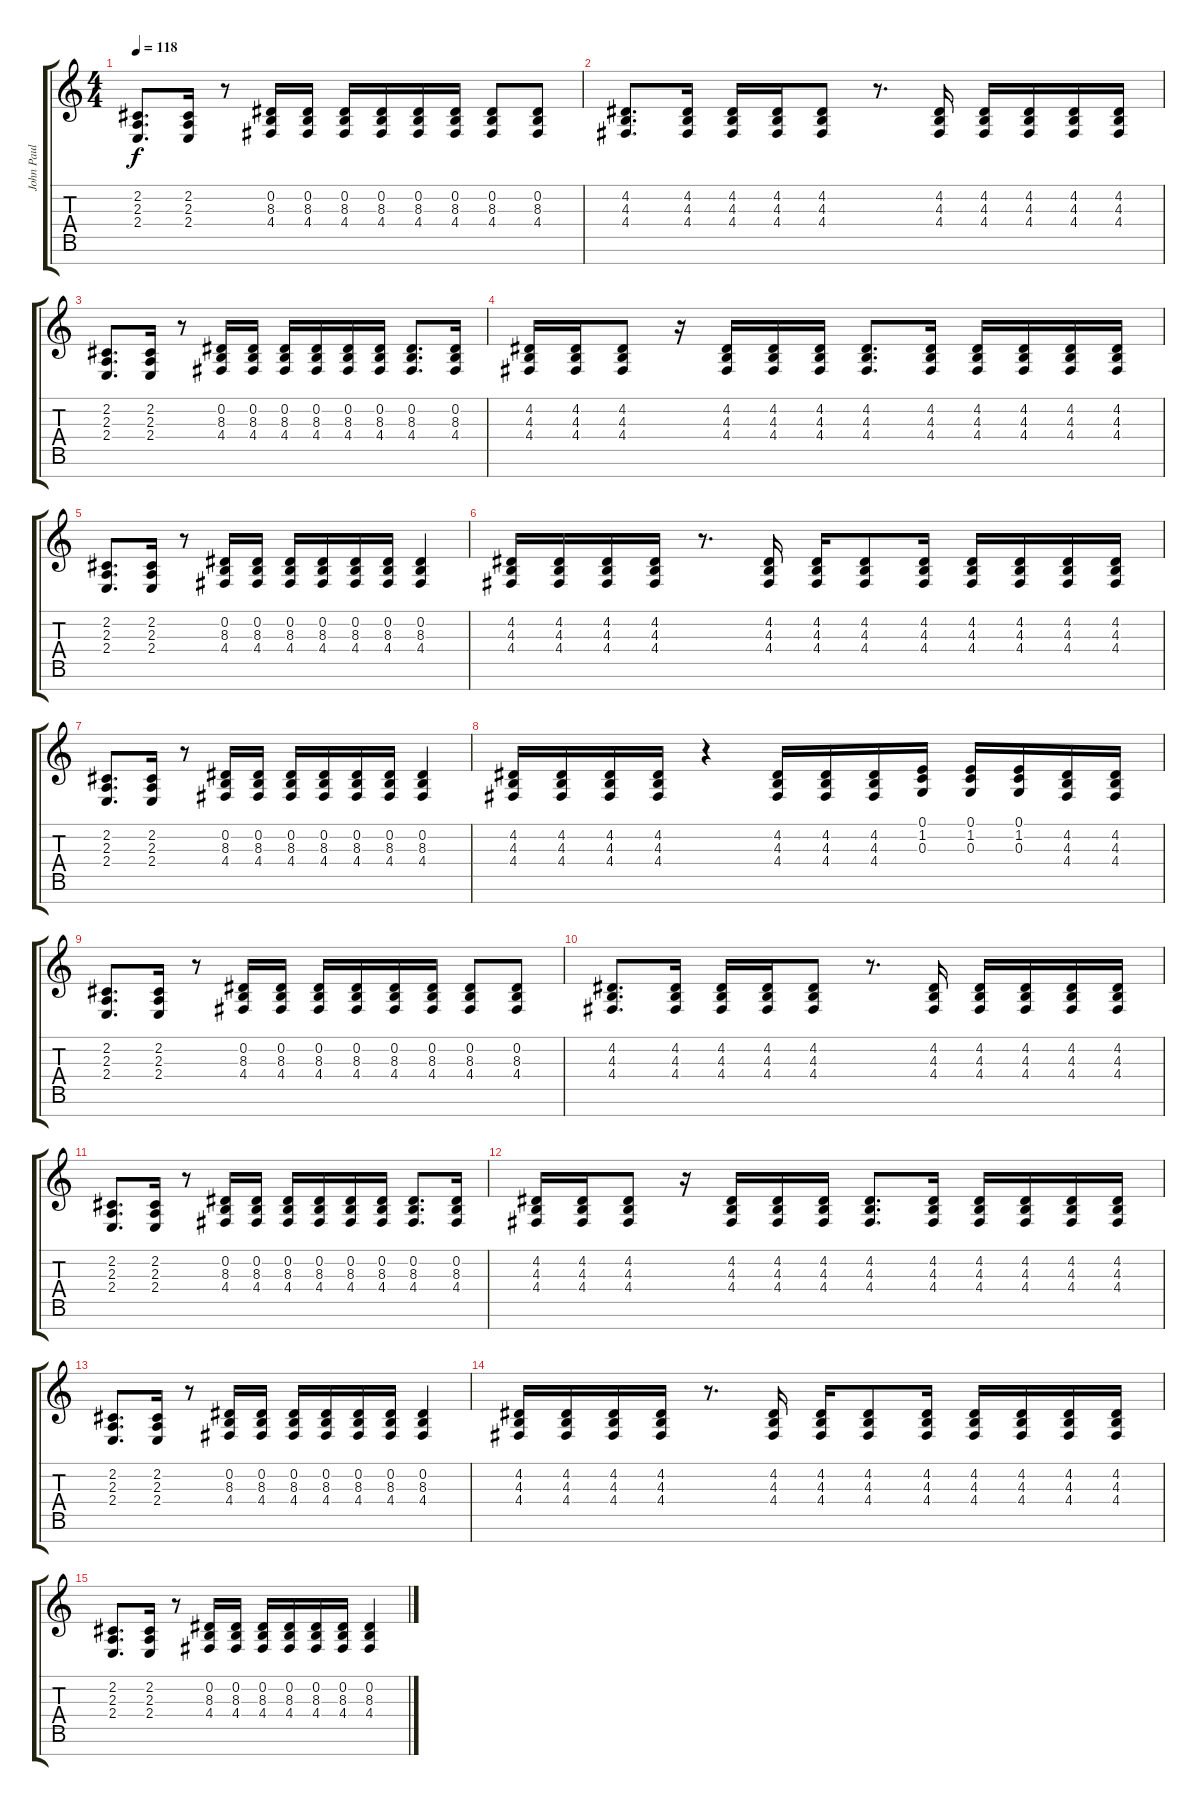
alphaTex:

\track ("John Paul Jones (Orgão 2)" "John Paul ") {instrument brasssection}
\staff {score tabs}
\tuning (E4 B3 G3 D3 A2 E2 B1) {hide}
\ts (4 4)
\tempo 118
\clef g2
\ks c
(2.2 2.3 2.4).8{d dy f} (2.2 2.3 2.4).16 r.8 (0.2 8.3 4.4).16{beam Up} (0.2 8.3 4.4).16{beam Up} (0.2 8.3 4.4).16{beam Up} (0.2 8.3 4.4).16{beam Up} (0.2 8.3 4.4).16{beam Up} (0.2 8.3 4.4).16{beam Up} (0.2 8.3 4.4).8{beam Up} (0.2 8.3 4.4).8{beam Up} |
(4.2 4.3 4.4).8{d beam Up} (4.2 4.3 4.4).16{beam Up} (4.2 4.3 4.4).16{beam Up} (4.2 4.3 4.4).16{beam Up} (4.2 4.3 4.4).8{beam Up} r.8{d} (4.2 4.3 4.4).16{beam Up} (4.2 4.3 4.4).16{beam Up} (4.2 4.3 4.4).16{beam Up} (4.2 4.3 4.4).16{beam Up} (4.2 4.3 4.4).16{beam Up} |
(2.2 2.3 2.4).8{d} (2.2 2.3 2.4).16 r.8 (0.2 8.3 4.4).16{beam Up} (0.2 8.3 4.4).16{beam Up} (0.2 8.3 4.4).16{beam Up} (0.2 8.3 4.4).16{beam Up} (0.2 8.3 4.4).16{beam Up} (0.2 8.3 4.4).16{beam Up} (0.2 8.3 4.4).8{d beam Up} (0.2 8.3 4.4).16{beam Up} |
(4.2 4.3 4.4).16{beam Up} (4.2 4.3 4.4).16{beam Up} (4.2 4.3 4.4).8{beam Up} r.16 (4.2 4.3 4.4).16{beam Up} (4.2 4.3 4.4).16{beam Up} (4.2 4.3 4.4).16{beam Up} (4.2 4.3 4.4).8{d beam Up} (4.2 4.3 4.4).16{beam Up} (4.2 4.3 4.4).16{beam Up} (4.2 4.3 4.4).16{beam Up} (4.2 4.3 4.4).16{beam Up} (4.2 4.3 4.4).16{beam Up} |
(2.2 2.3 2.4).8{d} (2.2 2.3 2.4).16 r.8 (0.2 8.3 4.4).16{beam Up} (0.2 8.3 4.4).16{beam Up} (0.2 8.3 4.4).16{beam Up} (0.2 8.3 4.4).16{beam Up} (0.2 8.3 4.4).16{beam Up} (0.2 8.3 4.4).16{beam Up} (0.2 8.3 4.4).4{beam Up} |
(4.2 4.3 4.4).16{beam Up} (4.2 4.3 4.4).16{beam Up} (4.2 4.3 4.4).16{beam Up} (4.2 4.3 4.4).16{beam Up} r.8{d} (4.2 4.3 4.4).16{beam Up} (4.2 4.3 4.4).16{beam Up} (4.2 4.3 4.4).8{beam Up} (4.2 4.3 4.4).16{beam Up} (4.2 4.3 4.4).16{beam Up} (4.2 4.3 4.4).16{beam Up} (4.2 4.3 4.4).16{beam Up} (4.2 4.3 4.4).16{beam Up} |
(2.2 2.3 2.4).8{d} (2.2 2.3 2.4).16 r.8 (0.2 8.3 4.4).16{beam Up} (0.2 8.3 4.4).16{beam Up} (0.2 8.3 4.4).16{beam Up} (0.2 8.3 4.4).16{beam Up} (0.2 8.3 4.4).16{beam Up} (0.2 8.3 4.4).16{beam Up} (0.2 8.3 4.4).4{beam Up} |
(4.2 4.3 4.4).16{beam Up} (4.2 4.3 4.4).16{beam Up} (4.2 4.3 4.4).16{beam Up} (4.2 4.3 4.4).16{beam Up} r.4 (4.2 4.3 4.4).16 (4.2 4.3 4.4).16 (4.2 4.3 4.4).16 (0.1 1.2 0.3).16 (0.1 1.2 0.3).16 (0.1 1.2 0.3).16 (4.2 4.3 4.4).16 (4.2 4.3 4.4).16 |
(2.2 2.3 2.4).8{d} (2.2 2.3 2.4).16 r.8 (0.2 8.3 4.4).16{beam Up} (0.2 8.3 4.4).16{beam Up} (0.2 8.3 4.4).16{beam Up} (0.2 8.3 4.4).16{beam Up} (0.2 8.3 4.4).16{beam Up} (0.2 8.3 4.4).16{beam Up} (0.2 8.3 4.4).8{beam Up} (0.2 8.3 4.4).8{beam Up} |
(4.2 4.3 4.4).8{d beam Up} (4.2 4.3 4.4).16{beam Up} (4.2 4.3 4.4).16{beam Up} (4.2 4.3 4.4).16{beam Up} (4.2 4.3 4.4).8{beam Up} r.8{d} (4.2 4.3 4.4).16{beam Up} (4.2 4.3 4.4).16{beam Up} (4.2 4.3 4.4).16{beam Up} (4.2 4.3 4.4).16{beam Up} (4.2 4.3 4.4).16{beam Up} |
(2.2 2.3 2.4).8{d} (2.2 2.3 2.4).16 r.8 (0.2 8.3 4.4).16{beam Up} (0.2 8.3 4.4).16{beam Up} (0.2 8.3 4.4).16{beam Up} (0.2 8.3 4.4).16{beam Up} (0.2 8.3 4.4).16{beam Up} (0.2 8.3 4.4).16{beam Up} (0.2 8.3 4.4).8{d beam Up} (0.2 8.3 4.4).16{beam Up} |
(4.2 4.3 4.4).16{volume 0 beam Up} (4.2 4.3 4.4).16{beam Up} (4.2 4.3 4.4).8{beam Up} r.16 (4.2 4.3 4.4).16{beam Up} (4.2 4.3 4.4).16{beam Up} (4.2 4.3 4.4).16{beam Up} (4.2 4.3 4.4).8{d beam Up} (4.2 4.3 4.4).16{beam Up} (4.2 4.3 4.4).16{beam Up} (4.2 4.3 4.4).16{beam Up} (4.2 4.3 4.4).16{beam Up} (4.2 4.3 4.4).16{beam Up} |
(2.2 2.3 2.4).8{d} (2.2 2.3 2.4).16 r.8 (0.2 8.3 4.4).16{beam Up} (0.2 8.3 4.4).16{beam Up} (0.2 8.3 4.4).16{beam Up} (0.2 8.3 4.4).16{beam Up} (0.2 8.3 4.4).16{beam Up} (0.2 8.3 4.4).16{beam Up} (0.2 8.3 4.4).4{beam Up} |
(4.2 4.3 4.4).16{beam Up} (4.2 4.3 4.4).16{beam Up} (4.2 4.3 4.4).16{beam Up} (4.2 4.3 4.4).16{beam Up} r.8{d} (4.2 4.3 4.4).16{beam Up} (4.2 4.3 4.4).16{beam Up} (4.2 4.3 4.4).8{beam Up} (4.2 4.3 4.4).16{beam Up} (4.2 4.3 4.4).16{beam Up} (4.2 4.3 4.4).16{beam Up} (4.2 4.3 4.4).16{beam Up} (4.2 4.3 4.4).16{beam Up} |
(2.2 2.3 2.4).8{d} (2.2 2.3 2.4).16 r.8 (0.2 8.3 4.4).16{beam Up} (0.2 8.3 4.4).16{beam Up} (0.2 8.3 4.4).16{beam Up} (0.2 8.3 4.4).16{beam Up} (0.2 8.3 4.4).16{beam Up} (0.2 8.3 4.4).16{beam Up} (0.2 8.3 4.4).4{beam Up}
